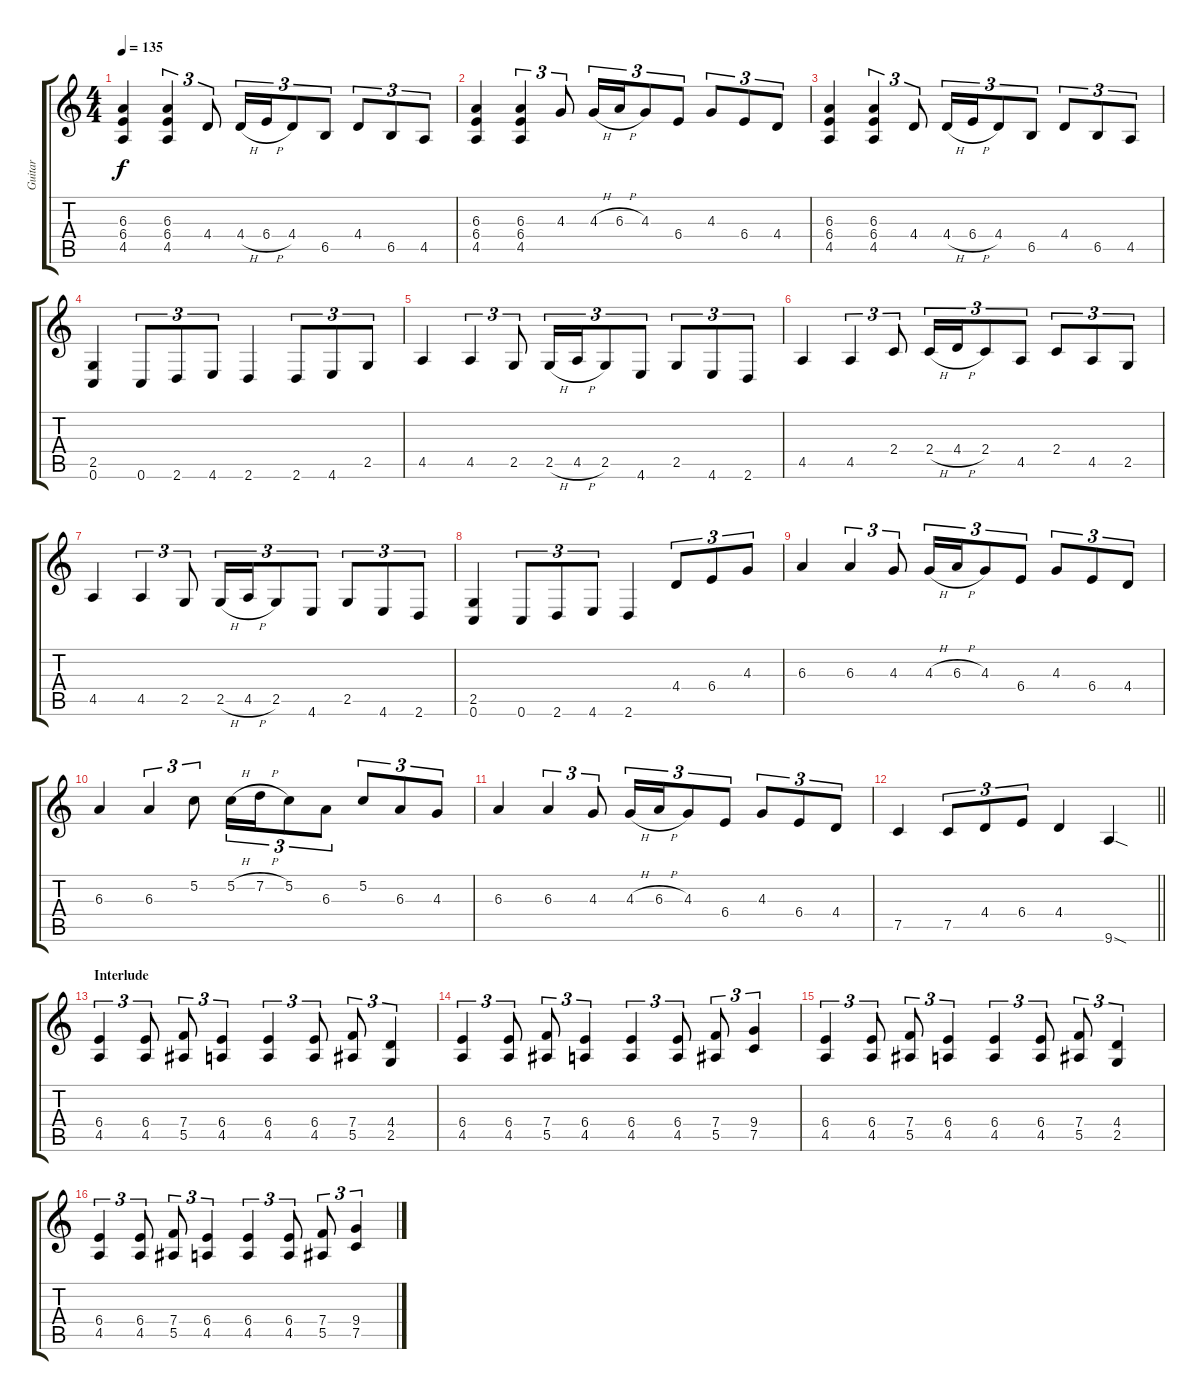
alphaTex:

\track ("Guitar" "Guitar") {instrument distortionguitar}
\staff {score tabs}
\tuning (C4 G3 Eb3 Bb2 F2 C2) {hide}
\ts (4 4)
\tempo 135
\clef g2
\ks c
(6.3 6.4 4.5).4{dy f} (6.3 6.4 4.5).4{tu (3 2)} 4.4.8{tu (3 2)} 4.4{h}.16{tu (3 2)} 6.4{h}.16{tu (3 2)} 4.4.8{tu (3 2)} 6.5.8{tu (3 2)} 4.4.8{tu (3 2)} 6.5.8{tu (3 2)} 4.5.8{tu (3 2)} |
(6.3 6.4 4.5).4 (6.3 6.4 4.5).4{tu (3 2)} 4.3.8{tu (3 2)} 4.3{h}.16{tu (3 2)} 6.3{h}.16{tu (3 2)} 4.3.8{tu (3 2)} 6.4.8{tu (3 2)} 4.3.8{tu (3 2)} 6.4.8{tu (3 2)} 4.4.8{tu (3 2)} |
(6.3 6.4 4.5).4 (6.3 6.4 4.5).4{tu (3 2)} 4.4.8{tu (3 2)} 4.4{h}.16{tu (3 2)} 6.4{h}.16{tu (3 2)} 4.4.8{tu (3 2)} 6.5.8{tu (3 2)} 4.4.8{tu (3 2)} 6.5.8{tu (3 2)} 4.5.8{tu (3 2)} |
(2.5 0.6).4{instrument distortionguitar} 0.6.8{tu (3 2)} 2.6.8{tu (3 2)} 4.6.8{tu (3 2)} 2.6.4 2.6.8{tu (3 2)} 4.6.8{tu (3 2)} 2.5.8{tu (3 2)} |
4.5.4 4.5.4{tu (3 2)} 2.5.8{tu (3 2)} 2.5{h}.16{tu (3 2)} 4.5{h}.16{tu (3 2)} 2.5.8{tu (3 2)} 4.6.8{tu (3 2)} 2.5.8{tu (3 2)} 4.6.8{tu (3 2)} 2.6.8{tu (3 2)} |
4.5.4 4.5.4{tu (3 2)} 2.4.8{tu (3 2)} 2.4{h}.16{tu (3 2)} 4.4{h}.16{tu (3 2)} 2.4.8{tu (3 2)} 4.5.8{tu (3 2)} 2.4.8{tu (3 2)} 4.5.8{tu (3 2)} 2.5.8{tu (3 2)} |
4.5.4 4.5.4{tu (3 2)} 2.5.8{tu (3 2)} 2.5{h}.16{tu (3 2)} 4.5{h}.16{tu (3 2)} 2.5.8{tu (3 2)} 4.6.8{tu (3 2)} 2.5.8{tu (3 2)} 4.6.8{tu (3 2)} 2.6.8{tu (3 2)} |
(2.5 0.6).4 0.6.8{tu (3 2)} 2.6.8{tu (3 2)} 4.6.8{tu (3 2)} 2.6.4 4.4.8{tu (3 2)} 6.4.8{tu (3 2)} 4.3.8{tu (3 2)} |
6.3.4 6.3.4{tu (3 2)} 4.3.8{tu (3 2)} 4.3{h}.16{tu (3 2)} 6.3{h}.16{tu (3 2)} 4.3.8{tu (3 2)} 6.4.8{tu (3 2)} 4.3.8{tu (3 2)} 6.4.8{tu (3 2)} 4.4.8{tu (3 2)} |
6.3.4 6.3.4{tu (3 2)} 5.2.8{tu (3 2)} 5.2{h}.16{tu (3 2)} 7.2{h}.16{tu (3 2)} 5.2.8{tu (3 2)} 6.3.8{tu (3 2)} 5.2.8{tu (3 2)} 6.3.8{tu (3 2)} 4.3.8{tu (3 2)} |
6.3.4 6.3.4{tu (3 2)} 4.3.8{tu (3 2)} 4.3{h}.16{tu (3 2)} 6.3{h}.16{tu (3 2)} 4.3.8{tu (3 2)} 6.4.8{tu (3 2)} 4.3.8{tu (3 2)} 6.4.8{tu (3 2)} 4.4.8{tu (3 2)} |
\barLineRight lightlight
7.5.4 7.5.8{tu (3 2)} 4.4.8{tu (3 2)} 6.4.8{tu (3 2)} 4.4.4 9.6{sod}.4 |
\section ("" "Interlude")
(6.4 4.5).4{tu (3 2)} (6.4 4.5).8{tu (3 2)} (7.4 5.5).8{tu (3 2)} (6.4 4.5).4{tu (3 2)} (6.4 4.5).4{tu (3 2)} (6.4 4.5).8{tu (3 2)} (7.4 5.5).8{tu (3 2)} (4.4 2.5).4{tu (3 2)} |
(6.4 4.5).4{tu (3 2)} (6.4 4.5).8{tu (3 2)} (7.4 5.5).8{tu (3 2)} (6.4 4.5).4{tu (3 2)} (6.4 4.5).4{tu (3 2)} (6.4 4.5).8{tu (3 2)} (7.4 5.5).8{tu (3 2)} (9.4 7.5).4{tu (3 2)} |
(6.4 4.5).4{tu (3 2)} (6.4 4.5).8{tu (3 2)} (7.4 5.5).8{tu (3 2)} (6.4 4.5).4{tu (3 2)} (6.4 4.5).4{tu (3 2)} (6.4 4.5).8{tu (3 2)} (7.4 5.5).8{tu (3 2)} (4.4 2.5).4{tu (3 2)} |
(6.4 4.5).4{tu (3 2)} (6.4 4.5).8{tu (3 2)} (7.4 5.5).8{tu (3 2)} (6.4 4.5).4{tu (3 2)} (6.4 4.5).4{tu (3 2)} (6.4 4.5).8{tu (3 2)} (7.4 5.5).8{tu (3 2)} (9.4 7.5).4{tu (3 2)}
